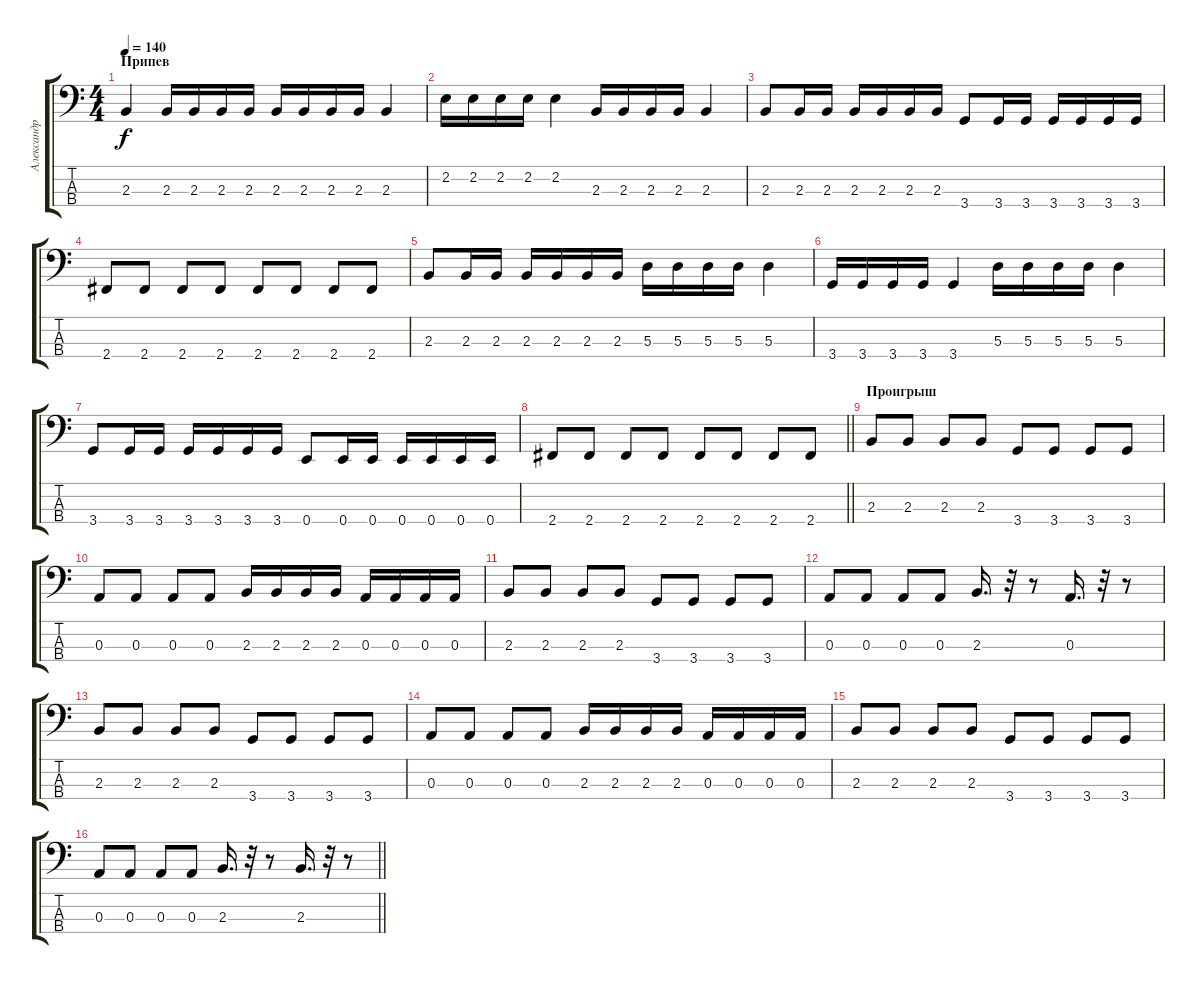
\track ("Александр Тимонин" "Александр ") {instrument electricbassfinger}
\staff {score tabs}
\tuning (G2 D2 A1 E1) {hide}
\ts (4 4)
\section ("" "Припев")
\tempo 140
\clef f4
\ks c
2.3.4{dy f} 2.3.16 2.3.16 2.3.16 2.3.16 2.3.16 2.3.16 2.3.16 2.3.16 2.3.4 |
2.2.16 2.2.16 2.2.16 2.2.16 2.2.4 2.3.16 2.3.16 2.3.16 2.3.16 2.3.4 |
2.3.8 2.3.16 2.3.16 2.3.16 2.3.16 2.3.16 2.3.16 3.4.8 3.4.16 3.4.16 3.4.16 3.4.16 3.4.16 3.4.16 |
2.4.8 2.4.8 2.4.8 2.4.8 2.4.8 2.4.8 2.4.8 2.4.8 |
2.3.8 2.3.16 2.3.16 2.3.16 2.3.16 2.3.16 2.3.16 5.3.16 5.3.16 5.3.16 5.3.16 5.3.4 |
3.4.16 3.4.16 3.4.16 3.4.16 3.4.4 5.3.16 5.3.16 5.3.16 5.3.16 5.3.4 |
3.4.8 3.4.16 3.4.16 3.4.16 3.4.16 3.4.16 3.4.16 0.4.8 0.4.16 0.4.16 0.4.16 0.4.16 0.4.16 0.4.16 |
\barLineRight lightlight
2.4.8 2.4.8 2.4.8 2.4.8 2.4.8 2.4.8 2.4.8 2.4.8 |
\section ("" "Проигрыш")
2.3.8 2.3.8 2.3.8 2.3.8 3.4.8 3.4.8 3.4.8 3.4.8 |
0.3.8 0.3.8 0.3.8 0.3.8 2.3.16 2.3.16 2.3.16 2.3.16 0.3.16 0.3.16 0.3.16 0.3.16 |
2.3.8 2.3.8 2.3.8 2.3.8 3.4.8 3.4.8 3.4.8 3.4.8 |
0.3.8 0.3.8 0.3.8 0.3.8 2.3.16{d} r.32 r.8 0.3.16{d} r.32 r.8 |
2.3.8 2.3.8 2.3.8 2.3.8 3.4.8 3.4.8 3.4.8 3.4.8 |
0.3.8 0.3.8 0.3.8 0.3.8 2.3.16 2.3.16 2.3.16 2.3.16 0.3.16 0.3.16 0.3.16 0.3.16 |
2.3.8 2.3.8 2.3.8 2.3.8 3.4.8 3.4.8 3.4.8 3.4.8 |
\barLineRight lightlight
0.3.8 0.3.8 0.3.8 0.3.8 2.3.16{d} r.32 r.8 2.3.16{d} r.32 r.8
